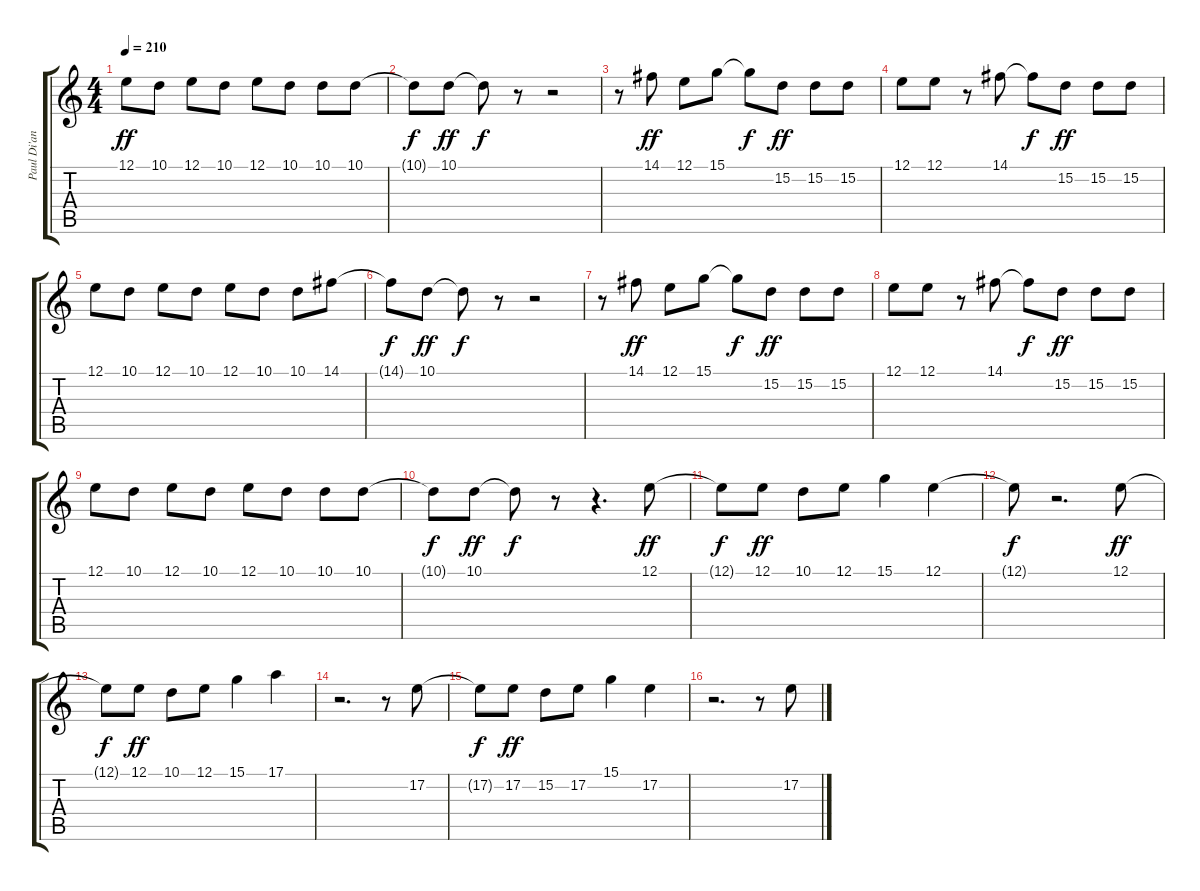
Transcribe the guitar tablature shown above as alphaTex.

\track ("Paul Di'anno" "Paul Di'an") {instrument choiraahs}
\staff {score tabs}
\tuning (E4 B3 G3 D3 A2 E2) {hide}
\ts (4 4)
\tempo 210
\clef g2
\ks c
12.1.8{dy ff} 10.1.8 12.1.8 10.1.8 12.1.8 10.1.8 10.1.8 10.1.8 |
10.1{t}.8{dy f} 10.1.8{dy ff} 10.1{t}.8{dy f} r.8 r.2 |
r.8 14.1.8{dy ff} 12.1.8 15.1.8 15.1{t}.8{dy f} 15.2.8{dy ff} 15.2.8 15.2.8 |
12.1.8 12.1.8 r.8 14.1.8 14.1{t}.8{dy f} 15.2.8{dy ff} 15.2.8 15.2.8 |
12.1.8 10.1.8 12.1.8 10.1.8 12.1.8 10.1.8 10.1.8 14.1.8 |
14.1{t}.8{dy f} 10.1.8{dy ff} 10.1{t}.8{dy f} r.8 r.2 |
r.8 14.1.8{dy ff} 12.1.8 15.1.8 15.1{t}.8{dy f} 15.2.8{dy ff} 15.2.8 15.2.8 |
12.1.8 12.1.8 r.8 14.1.8 14.1{t}.8{dy f} 15.2.8{dy ff} 15.2.8 15.2.8 |
12.1.8 10.1.8 12.1.8 10.1.8 12.1.8 10.1.8 10.1.8 10.1.8 |
10.1{t}.8{dy f} 10.1.8{dy ff} 10.1{t}.8{dy f} r.8 r.4{d} 12.1.8{dy ff} |
12.1{t}.8{dy f} 12.1.8{dy ff} 10.1.8 12.1.8 15.1.4 12.1.4 |
12.1{t}.8{dy f} r.2{d} 12.1.8{dy ff} |
12.1{t}.8{dy f} 12.1.8{dy ff} 10.1.8 12.1.8 15.1.4 17.1.4 |
r.2{d} r.8 17.2.8 |
17.2{t}.8{dy f} 17.2.8{dy ff} 15.2.8 17.2.8 15.1.4 17.2.4 |
r.2{d} r.8 17.2.8
